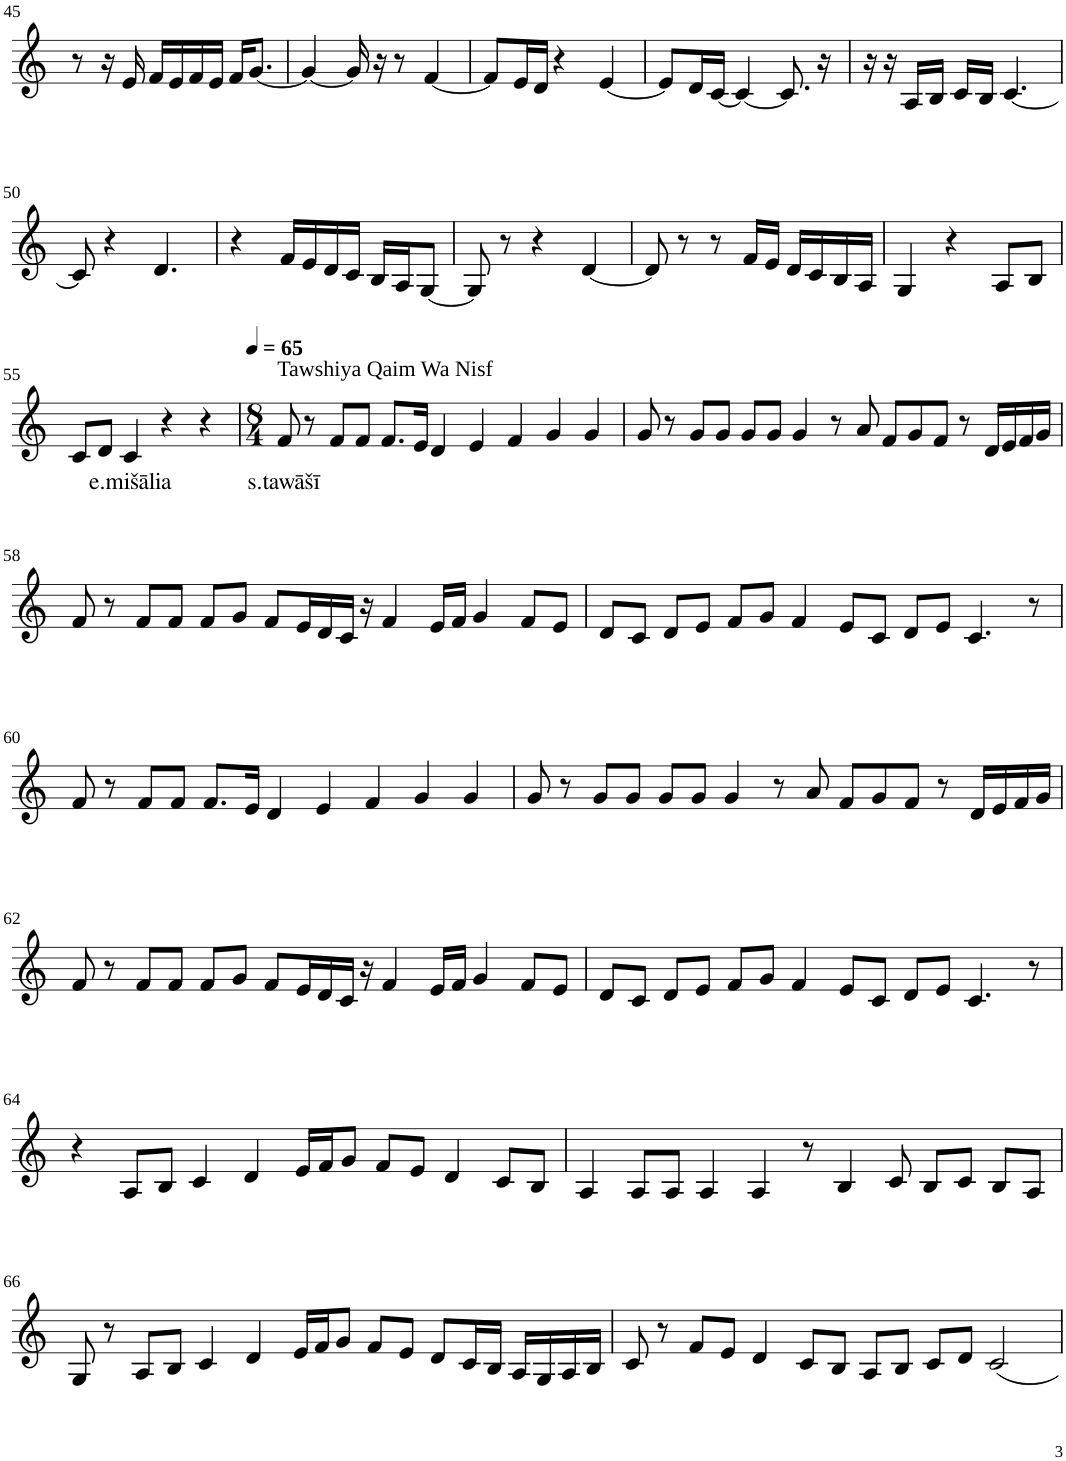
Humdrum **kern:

**kern	**text
*part1	*part1
*staff1	*staff1
*I"Violin	*
!!LO:PB:g=z
*clefG2	*
*k[]	*
*M3/4	*
=45	=45
8r	.
16r	.
16e/	.
16f/LL	.
16e/	.
16f/	.
16e/JJ	.
16f/KL	.
[8.g/J	.
=46	=46
4g/_	.
16g/]	.
16r	.
8r	.
[4f/	.
=47	=47
8f/L]	.
16e/L	.
16d/JJ	.
4r	.
[4e/	.
=48	=48
8e/L]	.
16d/L	.
[16c/JJ	.
4c/_	.
8.c/]	.
16r	.
=49	=49
16r	.
16r	.
16A/LL	.
16B/JJ	.
16c/LL	.
16B/JJ	.
[4.c/	.
!!LO:LB:g=z
=50	=50
8c/]	.
4r	.
4.d/	.
=51	=51
4r	.
16f/LL	.
16e/	.
16d/	.
16c/JJ	.
16B/LL	.
16A/J	.
[8G/J	.
=52	=52
8G/]	.
8r	.
4r	.
[4d/	.
=53	=53
8d/]	.
8r	.
8r	.
16f/LL	.
16e/JJ	.
16d/LL	.
16c/	.
16B/	.
16A/JJ	.
=54	=54
4G/	.
4r	.
8A/L	.
8B/J	.
!!LO:LB:g=z
=55	=55
8c/L	.
8d/J	.
!	!LO:LY:b
4c/	e.mišālia
4r	.
4r	.
=56	=56
*M8/4	*
*MM65	*
!LO:TX:a:t=Tawshiya Qaim Wa Nisf	!
!	!LO:LY:b
8f/	s.tawāšī
8r	.
8f/L	.
8f/J	.
8.f/L	.
16e/Jk	.
4d/	.
4e/	.
4f/	.
4g/	.
4g/	.
=57	=57
8g/	.
8r	.
8g/L	.
8g/J	.
8g/L	.
8g/J	.
4g/	.
8r	.
8a/	.
8f/L	.
8g/	.
8f/J	.
8r	.
16d/LL	.
16e/	.
16f/	.
16g/JJ	.
!!LO:LB:g=z
=58	=58
8f/	.
8r	.
8f/L	.
8f/J	.
8f/L	.
8g/J	.
8f/L	.
16e/L	.
16d/	.
16c/JJ	.
16r	.
4f/	.
16e/LL	.
16f/JJ	.
4g/	.
8f/L	.
8e/J	.
=59	=59
8d/L	.
8c/J	.
8d/L	.
8e/J	.
8f/L	.
8g/J	.
4f/	.
8e/L	.
8c/J	.
8d/L	.
8e/J	.
4.c/	.
8r	.
!!LO:LB:g=z
=60	=60
8f/	.
8r	.
8f/L	.
8f/J	.
8.f/L	.
16e/Jk	.
4d/	.
4e/	.
4f/	.
4g/	.
4g/	.
=61	=61
8g/	.
8r	.
8g/L	.
8g/J	.
8g/L	.
8g/J	.
4g/	.
8r	.
8a/	.
8f/L	.
8g/	.
8f/J	.
8r	.
16d/LL	.
16e/	.
16f/	.
16g/JJ	.
!!LO:LB:g=z
=62	=62
8f/	.
8r	.
8f/L	.
8f/J	.
8f/L	.
8g/J	.
8f/L	.
16e/L	.
16d/	.
16c/JJ	.
16r	.
4f/	.
16e/LL	.
16f/JJ	.
4g/	.
8f/L	.
8e/J	.
=63	=63
8d/L	.
8c/J	.
8d/L	.
8e/J	.
8f/L	.
8g/J	.
4f/	.
8e/L	.
8c/J	.
8d/L	.
8e/J	.
4.c/	.
8r	.
!!LO:LB:g=z
=64	=64
4r	.
8A/L	.
8B/J	.
4c/	.
4d/	.
16e/LL	.
16f/J	.
8g/J	.
8f/L	.
8e/J	.
4d/	.
8c/L	.
8B/J	.
=65	=65
4A/	.
8A/L	.
8A/J	.
4A/	.
4A/	.
8r	.
4B/	.
8c/	.
8B/L	.
8c/J	.
8B/L	.
8A/J	.
!!LO:LB:g=z
=66	=66
8G/	.
8r	.
8A/L	.
8B/J	.
4c/	.
4d/	.
16e/LL	.
16f/J	.
8g/J	.
8f/L	.
8e/J	.
8d/L	.
16c/L	.
16B/JJ	.
16A/LL	.
16G/	.
16A/	.
16B/JJ	.
=67	=67
8c/	.
8r	.
8f/L	.
8e/J	.
4d/	.
8c/L	.
8B/J	.
8A/L	.
8B/J	.
8c/L	.
8d/J	.
2c/	.
=	=
*-	*-
